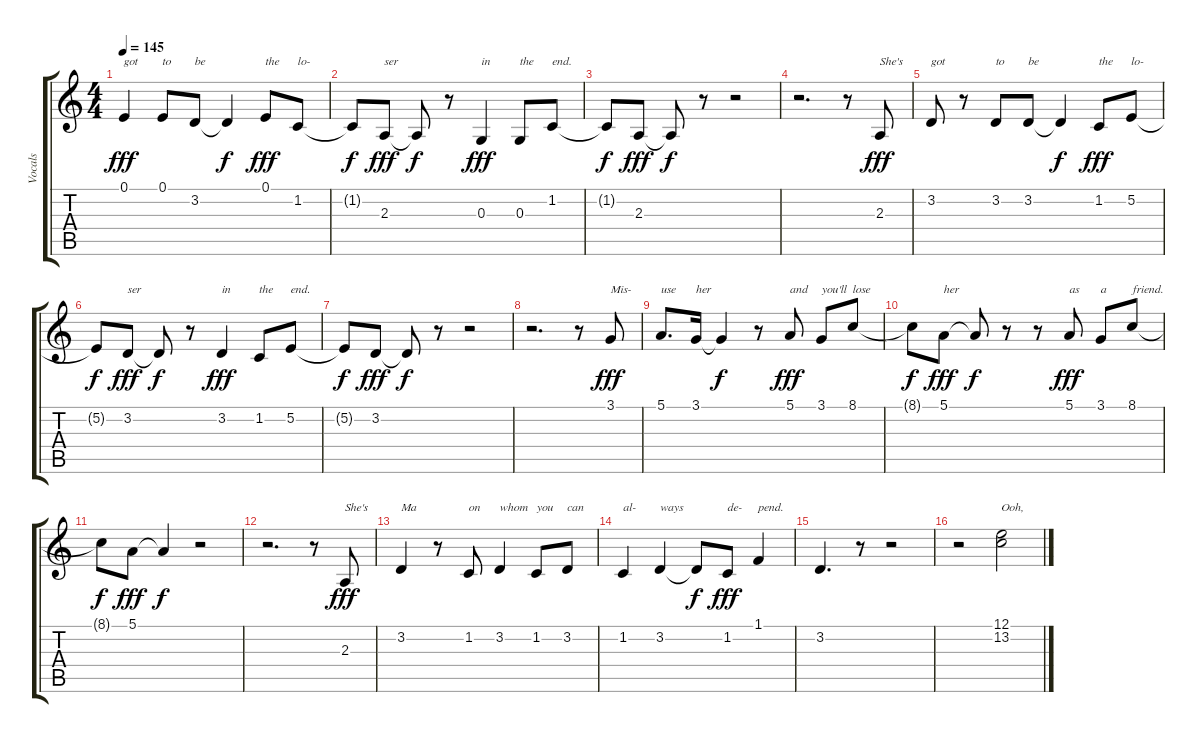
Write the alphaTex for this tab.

\track ("Vocals" "Vocals") {instrument lead6voice}
\staff {score tabs}
\tuning (E4 B3 G3 D3 A2 E2) {hide}
\ts (4 4)
\tempo 145
\clef g2
\ks c
0.1.4{txt "got" dy fff} 0.1.8{txt "to"} 3.2.8{txt "be"} 3.2{t}.4{dy f} 0.1.8{txt "the" dy fff} 1.2.8{txt "lo-"} |
1.2{t}.8{dy f} 2.3.8{txt "ser" dy fff} 2.3{t}.8{dy f} r.8 0.3.4{txt "in" dy fff} 0.3.8{txt "the"} 1.2.8{txt "end."} |
1.2{t}.8{dy f} 2.3.8{dy fff} 2.3{t}.8{dy f} r.8 r.2 |
r.2{d} r.8 2.3.8{txt "She's" dy fff} |
3.2.8{txt "got"} r.8 3.2.8{txt "to"} 3.2.8{txt "be"} 3.2{t}.4{dy f} 1.2.8{txt "the" dy fff} 5.2.8{txt "lo-"} |
5.2{t}.8{dy f} 3.2.8{txt "ser" dy fff} 3.2{t}.8{dy f} r.8 3.2.4{txt "in" dy fff} 1.2.8{txt "the"} 5.2.8{txt "end."} |
5.2{t}.8{dy f} 3.2.8{dy fff} 3.2{t}.8{dy f} r.8 r.2 |
r.2{d} r.8 3.1.8{txt "Mis-" dy fff} |
5.1.8{d txt "use"} 3.1.16{txt "her"} 3.1{t}.4{dy f} r.8 5.1.8{txt "and" dy fff} 3.1.8{txt "you'll"} 8.1.8{txt "lose"} |
8.1{t}.8{dy f} 5.1.8{txt "her" dy fff} 5.1{t}.8{dy f} r.8 r.8 5.1.8{txt "as" dy fff} 3.1.8{txt "a"} 8.1.8{txt "friend."} |
8.1{t}.8{dy f} 5.1.8{dy fff} 5.1{t}.4{dy f} r.2 |
r.2{d} r.8 2.3.8{txt "She's" dy fff} |
3.2.4{txt "Ma"} r.8 1.2.8{txt "on"} 3.2.4{txt "whom"} 1.2.8{txt "you"} 3.2.8{txt "can"} |
1.2.4{txt "al-"} 3.2.4{txt "ways"} 3.2{t}.8{dy f} 1.2.8{txt "de-" dy fff} 1.1.4{txt "pend."} |
3.2.4{d} r.8 r.2 |
r.2 (12.1 13.2).2{txt "Ooh,"}
